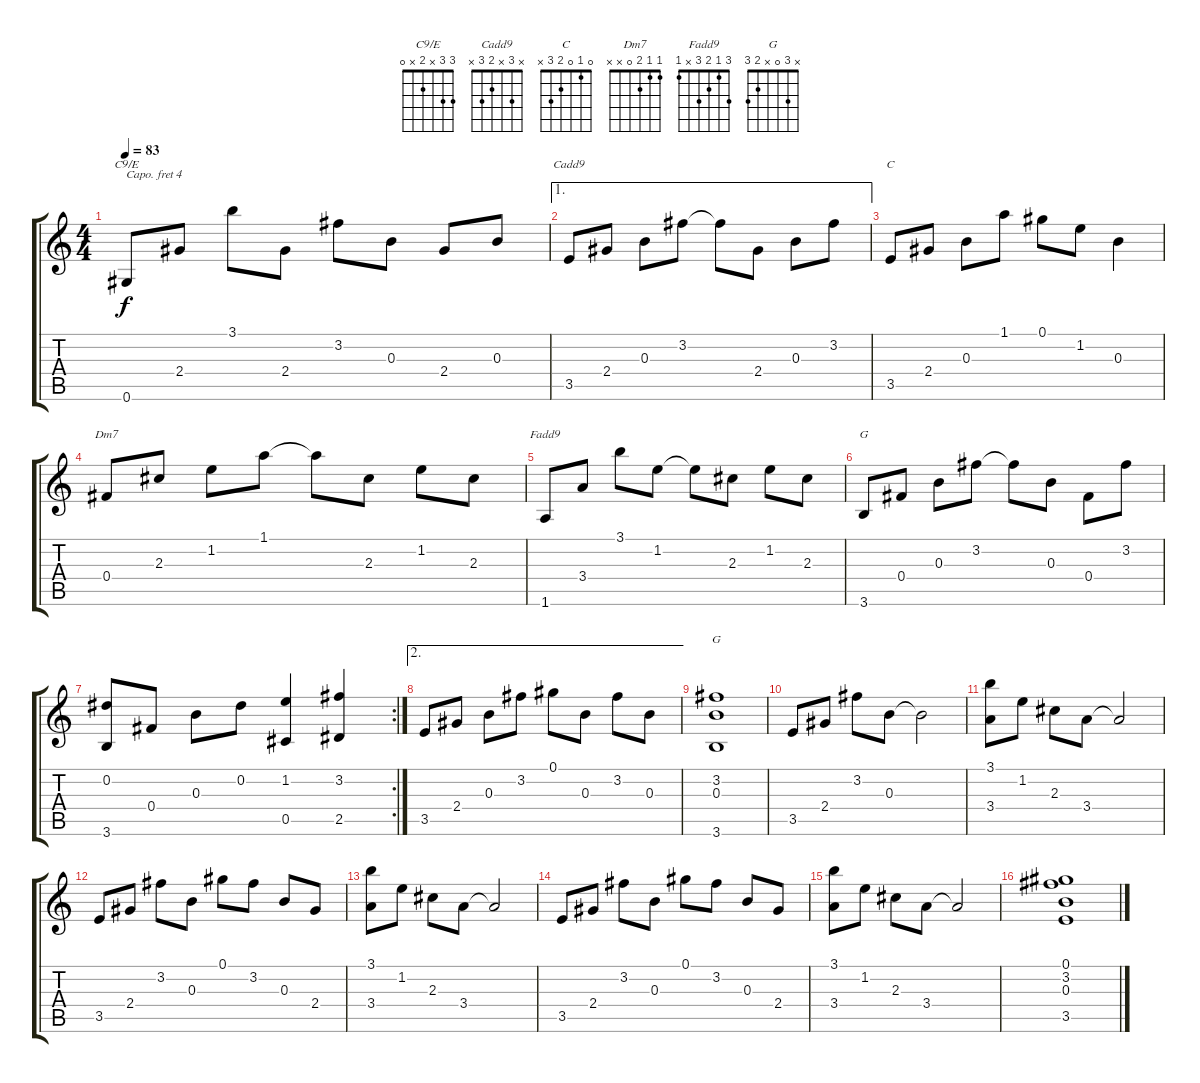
\track "" {instrument acousticguitarsteel}
\staff {score tabs}
\capo 4
\tuning (E4 B3 G3 D3 A2 E2) {hide}
\chord ("C9/E" 3 3 x 2 x 0)
\chord ("Cadd9" x 3 x 2 3 x)
\chord ("C" 0 1 0 2 3 x)
\chord ("Dm7" 1 1 2 0 x x)
\chord ("Fadd9" 3 1 2 3 x 1)
\chord ("G" x 3 x x 2 3)
\chord ("G" x 3 0 x 2 3)
\ts (4 4)
\tempo 83
\clef g2
\ks c
0.6.8{ch "C9/E" dy f} 2.4.8 3.1.8 2.4.8 3.2.8 0.3.8 2.4.8 0.3.8 |
\ae 1
3.5.8{ch "Cadd9"} 2.4.8 0.3.8 3.2.8 3.2{t}.8 2.4.8 0.3.8 3.2.8 |
3.5.8{ch "C"} 2.4.8 0.3.8 1.1.8 0.1.8 1.2.8 0.3.4 |
0.4.8{ch "Dm7"} 2.3.8 1.2.8 1.1.8 1.1{t}.8 2.3.8 1.2.8 2.3.8 |
1.6.8{ch "Fadd9"} 3.4.8 3.1.8 1.2.8 1.2{t}.8 2.3.8 1.2.8 2.3.8 |
3.6.8{ch "G"} 0.4.8 0.3.8 3.2.8 3.2{t}.8 0.3.8 0.4.8 3.2.8 |
\rc 2
(0.2 3.6).8 0.4.8 0.3.8 0.2.8 (1.2 0.5).4 (3.2 2.5).4 |
\ae 2
3.5.8 2.4.8 0.3.8 3.2.8 0.1.8 0.3.8 3.2.8 0.3.8 |
(3.2 0.3 3.6).1{ch "G"} |
3.5.8 2.4.8 3.2.8 0.3.8 0.3{t}.2 |
(3.1 3.4).8 1.2.8 2.3.8 3.4.8 3.4{t}.2 |
3.5.8 2.4.8 3.2.8 0.3.8 0.1.8 3.2.8 0.3.8 2.4.8 |
(3.1 3.4).8 1.2.8 2.3.8 3.4.8 3.4{t}.2 |
3.5.8 2.4.8 3.2.8 0.3.8 0.1.8 3.2.8 0.3.8 2.4.8 |
(3.1 3.4).8 1.2.8 2.3.8 3.4.8 3.4{t}.2 |
(0.1 3.2 0.3 3.5).1
